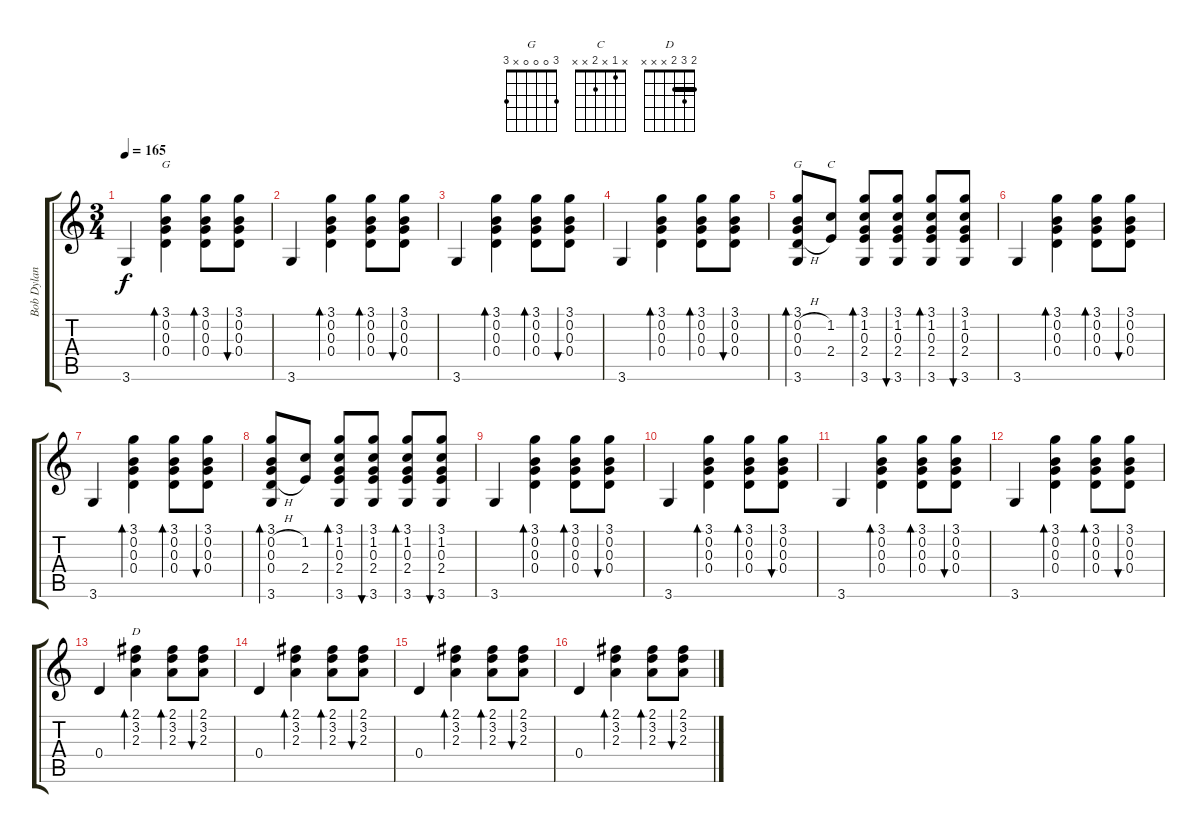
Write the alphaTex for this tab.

\track ("Bob Dylan Guitar" "Bob Dylan ") {instrument acousticguitarnylon}
\staff {score tabs}
\tuning (E4 B3 G3 D3 A2 E2) {hide}
\chord ("G" 3 0 0 0 x x)
\chord ("G" 3 0 0 0 x 3)
\chord ("C" x 1 x 2 x x)
\chord ("D" 2 3 2 x x x) {barre 2}
\ts (3 4)
\tempo 165
\clef g2
\ks c
3.6.4{dy f} (3.1 0.2 0.3 0.4).4{bd 60 ch "G"} (3.1 0.2 0.3 0.4).8{bd 60} (3.1 0.2 0.3 0.4).8{bu 60} |
3.6.4 (3.1 0.2 0.3 0.4).4{bd 60} (3.1 0.2 0.3 0.4).8{bd 60} (3.1 0.2 0.3 0.4).8{bu 60} |
3.6.4 (3.1 0.2 0.3 0.4).4{bd 60} (3.1 0.2 0.3 0.4).8{bd 60} (3.1 0.2 0.3 0.4).8{bu 60} |
3.6.4 (3.1 0.2 0.3 0.4).4{bd 60} (3.1 0.2 0.3 0.4).8{bd 60} (3.1 0.2 0.3 0.4).8{bu 60} |
(3.1 0.2{h} 0.3 0.4{h} 3.6).8{bd 60 ch "G"} (1.2 2.4).8{ch "C"} (3.1 1.2 0.3 2.4 3.6).8{bd 60} (3.1 1.2 0.3 2.4 3.6).8{bu 60} (3.1 1.2 0.3 2.4 3.6).8{bd 60} (3.1 1.2 0.3 2.4 3.6).8{bu 60} |
3.6.4 (3.1 0.2 0.3 0.4).4{bd 60} (3.1 0.2 0.3 0.4).8{bd 60} (3.1 0.2 0.3 0.4).8{bu 60} |
3.6.4 (3.1 0.2 0.3 0.4).4{bd 60} (3.1 0.2 0.3 0.4).8{bd 60} (3.1 0.2 0.3 0.4).8{bu 60} |
(3.1 0.2{h} 0.3 0.4{h} 3.6).8{bd 60} (1.2 2.4).8 (3.1 1.2 0.3 2.4 3.6).8{bd 60} (3.1 1.2 0.3 2.4 3.6).8{bu 60} (3.1 1.2 0.3 2.4 3.6).8{bd 60} (3.1 1.2 0.3 2.4 3.6).8{bu 60} |
3.6.4 (3.1 0.2 0.3 0.4).4{bd 60} (3.1 0.2 0.3 0.4).8{bd 60} (3.1 0.2 0.3 0.4).8{bu 60} |
3.6.4 (3.1 0.2 0.3 0.4).4{bd 60} (3.1 0.2 0.3 0.4).8{bd 60} (3.1 0.2 0.3 0.4).8{bu 60} |
3.6.4 (3.1 0.2 0.3 0.4).4{bd 60} (3.1 0.2 0.3 0.4).8{bd 60} (3.1 0.2 0.3 0.4).8{bu 60} |
3.6.4 (3.1 0.2 0.3 0.4).4{bd 60} (3.1 0.2 0.3 0.4).8{bd 60} (3.1 0.2 0.3 0.4).8{bu 60} |
0.4.4 (2.1 3.2 2.3).4{bd 60 ch "D"} (2.1 3.2 2.3).8{bd 60} (2.1 3.2 2.3).8{bu 60} |
0.4.4 (2.1 3.2 2.3).4{bd 60} (2.1 3.2 2.3).8{bd 60} (2.1 3.2 2.3).8{bu 60} |
0.4.4 (2.1 3.2 2.3).4{bd 60} (2.1 3.2 2.3).8{bd 60} (2.1 3.2 2.3).8{bu 60} |
0.4.4 (2.1 3.2 2.3).4{bd 60} (2.1 3.2 2.3).8{bd 60} (2.1 3.2 2.3).8{bu 60}
